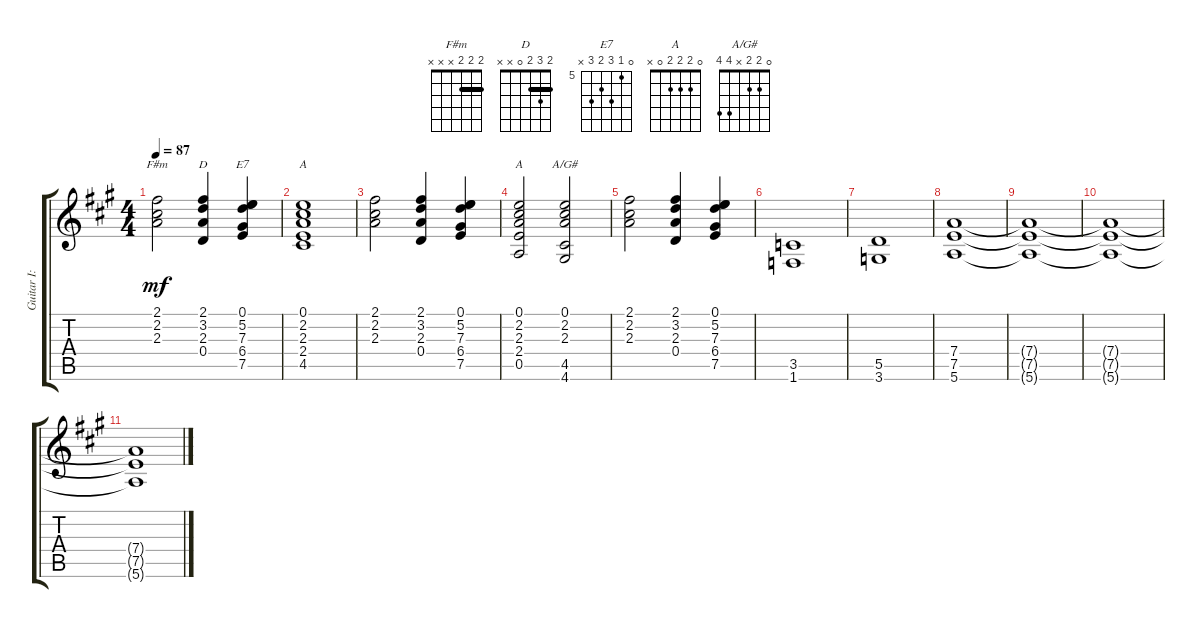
\track ("Guitar I: Jake" "Guitar I: ") {instrument electricguitarjazz}
\staff {score tabs}
\tuning (E4 B3 G3 D3 A2 E2) {hide}
\chord ("F#m" 2 2 2 x x x) {barre 2}
\chord ("D" 2 3 2 0 x x) {barre 2}
\chord ("E7" 0 5 7 6 7 x) {firstfret 5}
\chord ("A" 0 2 2 2 4 x)
\chord ("A" 0 2 2 2 0 x)
\chord ("A/G#" 0 2 2 x 4 4)
\ts (4 4)
\tempo 87
\clef g2
\ks a
(2.1 2.2 2.3).2{ch "F#m" dy mf} (2.1 3.2 2.3 0.4).4{ch "D"} (0.1 5.2 7.3 6.4 7.5).4{ch "E7"} |
(0.1 2.2 2.3 2.4 4.5).1{ch "A"} |
(2.1 2.2 2.3).2 (2.1 3.2 2.3 0.4).4 (0.1 5.2 7.3 6.4 7.5).4 |
(0.1 2.2 2.3 2.4 0.5).2{ch "A"} (0.1 2.2 2.3 4.5 4.6).2{ch "A/G#"} |
(2.1 2.2 2.3).2 (2.1 3.2 2.3 0.4).4 (0.1 5.2 7.3 6.4 7.5).4 |
(3.5 1.6).1 |
(5.5 3.6).1 |
(7.4 7.5 5.6).1 |
(7.4{t} 7.5{t} 5.6{t}).1 |
(7.4{t} 7.5{t} 5.6{t}).1 |
(7.4{t} 7.5{t} 5.6{t}).1
